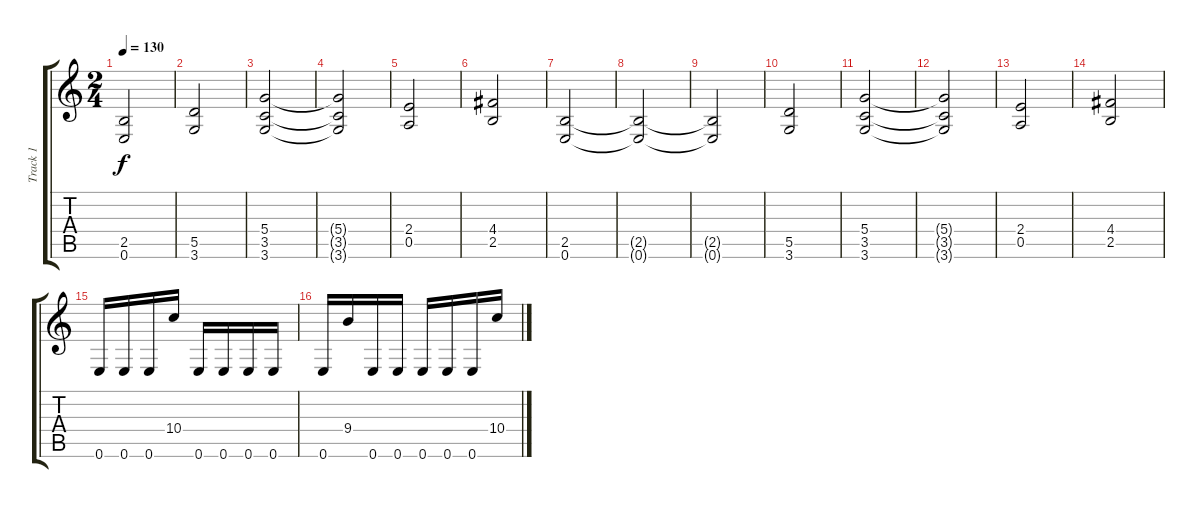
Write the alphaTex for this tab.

\track ("Track 1" "Track 1") {instrument overdrivenguitar}
\staff {score tabs}
\tuning (E4 B3 G3 D3 A2 E2) {hide}
\ts (2 4)
\tempo 130
\clef g2
\ks c
(2.5{t} 0.6{t}).2{dy f} |
(5.5 3.6).2 |
(5.4 3.5 3.6).2 |
(5.4{t} 3.5{t} 3.6{t}).2 |
(2.4 0.5).2 |
(4.4 2.5).2 |
(2.5 0.6).2 |
(2.5{t} 0.6{t}).2 |
(2.5{t} 0.6{t}).2 |
(5.5 3.6).2 |
(5.4 3.5 3.6).2 |
(5.4{t} 3.5{t} 3.6{t}).2 |
(2.4 0.5).2 |
(4.4 2.5).2 |
0.6.16 0.6.16 0.6.16 10.4.16 0.6.16 0.6.16 0.6.16 0.6.16 |
0.6.16 9.4.16 0.6.16 0.6.16 0.6.16 0.6.16 0.6.16 10.4.16
